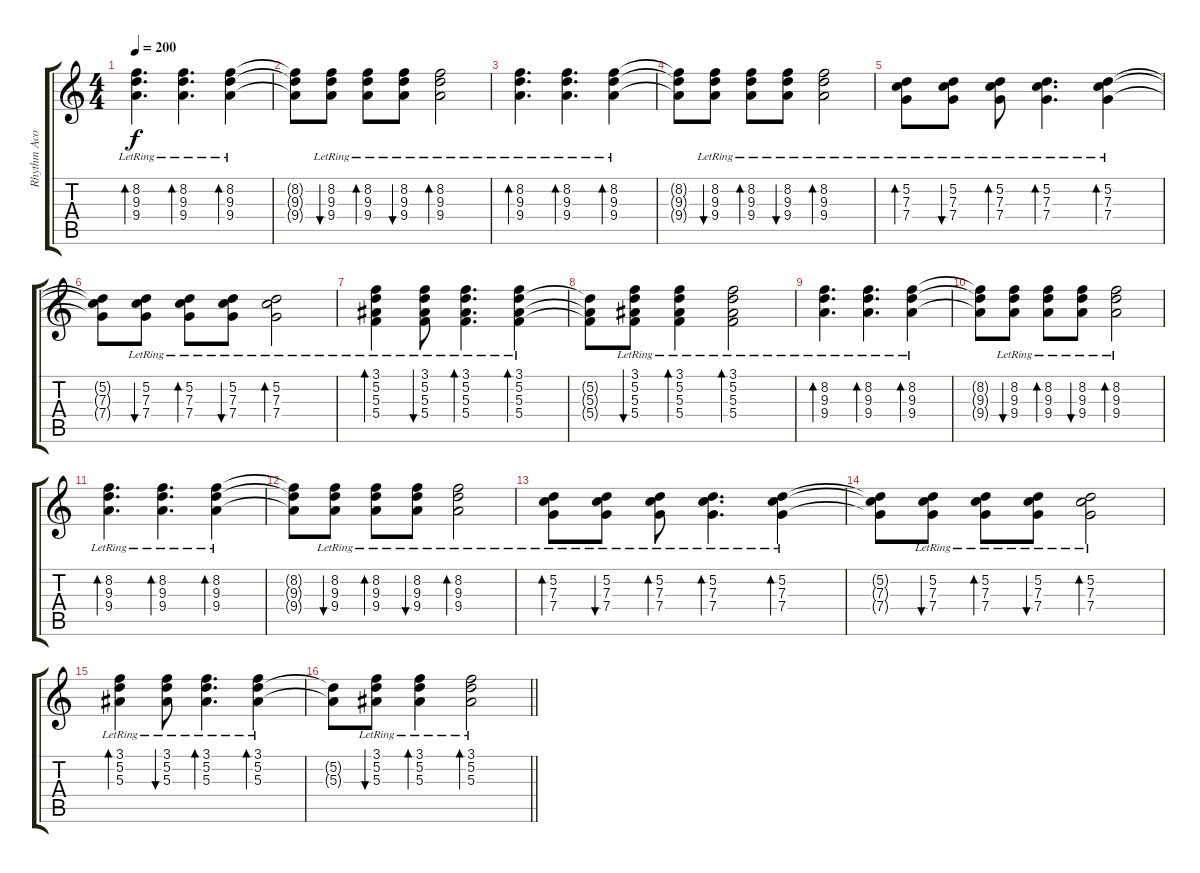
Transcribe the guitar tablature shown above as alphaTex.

\track ("Rhythm Acoustic 2" "Rhythm Aco") {instrument acousticguitarsteel}
\staff {score tabs}
\tuning (D4 A3 F3 C3 G2 D2) {hide}
\ts (4 4)
\tempo 200
\clef g2
\ks c
(8.2{lr} 9.3{lr} 9.4{lr}).4{d bd 60 dy f} (8.2{lr} 9.3{lr} 9.4{lr}).4{d bd 60} (8.2{lr} 9.3{lr} 9.4{lr}).4{bd 60} |
(8.2{t} 9.3{t} 9.4{t}).8 (8.2{lr} 9.3{lr} 9.4{lr}).8{bu 60} (8.2{lr} 9.3{lr} 9.4{lr}).8{bd 60} (8.2{lr} 9.3{lr} 9.4{lr}).8{bu 60} (8.2{lr} 9.3{lr} 9.4{lr}).2{bd 60} |
(8.2{lr} 9.3{lr} 9.4{lr}).4{d bd 60} (8.2{lr} 9.3{lr} 9.4{lr}).4{d bd 60} (8.2{lr} 9.3{lr} 9.4{lr}).4{bd 60} |
(8.2{t} 9.3{t} 9.4{t}).8 (8.2{lr} 9.3{lr} 9.4{lr}).8{bu 60} (8.2{lr} 9.3{lr} 9.4{lr}).8{bd 60} (8.2{lr} 9.3{lr} 9.4{lr}).8{bu 60} (8.2{lr} 9.3{lr} 9.4{lr}).2{bd 60} |
(5.2{lr} 7.3{lr} 7.4{lr}).8{bd 60} (5.2{lr} 7.3{lr} 7.4{lr}).8{bu 60} (5.2{lr} 7.3{lr} 7.4{lr}).8{bd 60} (5.2{lr} 7.3{lr} 7.4{lr}).4{d bd 60} (5.2{lr} 7.3{lr} 7.4{lr}).4{bd 60} |
(5.2{t} 7.3{t} 7.4{t}).8 (5.2{lr} 7.3{lr} 7.4{lr}).8{bu 60} (5.2{lr} 7.3{lr} 7.4{lr}).8{bd 60} (5.2{lr} 7.3{lr} 7.4{lr}).8{bu 60} (5.2{lr} 7.3{lr} 7.4{lr}).2{bd 60} |
(3.1 5.2{lr} 5.3{lr} 5.4{lr}).4{bd 60} (3.1 5.2{lr} 5.3{lr} 5.4{lr}).8{bu 60} (3.1 5.2{lr} 5.3{lr} 5.4{lr}).4{d bd 60} (3.1 5.2{lr} 5.3{lr} 5.4{lr}).4{bd 60} |
(5.2{t} 5.3{t} 5.4{t}).8 (3.1 5.2{lr} 5.3{lr} 5.4{lr}).8{bu 60} (3.1 5.2{lr} 5.3{lr} 5.4{lr}).4{bd 60} (3.1 5.2{lr} 5.3{lr} 5.4{lr}).2{bd 60} |
(8.2{lr} 9.3{lr} 9.4{lr}).4{d bd 60} (8.2{lr} 9.3{lr} 9.4{lr}).4{d bd 60} (8.2{lr} 9.3{lr} 9.4{lr}).4{bd 60} |
(8.2{t} 9.3{t} 9.4{t}).8 (8.2{lr} 9.3{lr} 9.4{lr}).8{bu 60} (8.2{lr} 9.3{lr} 9.4{lr}).8{bd 60} (8.2{lr} 9.3{lr} 9.4{lr}).8{bu 60} (8.2{lr} 9.3{lr} 9.4{lr}).2{bd 60} |
(8.2{lr} 9.3{lr} 9.4{lr}).4{d bd 60} (8.2{lr} 9.3{lr} 9.4{lr}).4{d bd 60} (8.2{lr} 9.3{lr} 9.4{lr}).4{bd 60} |
(8.2{t} 9.3{t} 9.4{t}).8 (8.2{lr} 9.3{lr} 9.4{lr}).8{bu 60} (8.2{lr} 9.3{lr} 9.4{lr}).8{bd 60} (8.2{lr} 9.3{lr} 9.4{lr}).8{bu 60} (8.2{lr} 9.3{lr} 9.4{lr}).2{bd 60} |
(5.2{lr} 7.3{lr} 7.4{lr}).8{bd 60} (5.2{lr} 7.3{lr} 7.4{lr}).8{bu 60} (5.2{lr} 7.3{lr} 7.4{lr}).8{bd 60} (5.2{lr} 7.3{lr} 7.4{lr}).4{d bd 60} (5.2{lr} 7.3{lr} 7.4{lr}).4{bd 60} |
(5.2{t} 7.3{t} 7.4{t}).8 (5.2{lr} 7.3{lr} 7.4{lr}).8{bu 60} (5.2{lr} 7.3{lr} 7.4{lr}).8{bd 60} (5.2{lr} 7.3{lr} 7.4{lr}).8{bu 60} (5.2{lr} 7.3{lr} 7.4{lr}).2{bd 60} |
(3.1 5.2{lr} 5.3{lr}).4{bd 60} (3.1 5.2{lr} 5.3{lr}).8{bu 60} (3.1 5.2{lr} 5.3{lr}).4{d bd 60} (3.1 5.2{lr} 5.3{lr}).4{bd 60} |
\barLineRight lightlight
(5.2{t} 5.3{t}).8 (3.1 5.2{lr} 5.3{lr}).8{bu 60} (3.1 5.2{lr} 5.3{lr}).4{bd 60} (3.1 5.2{lr} 5.3{lr}).2{bd 60}
